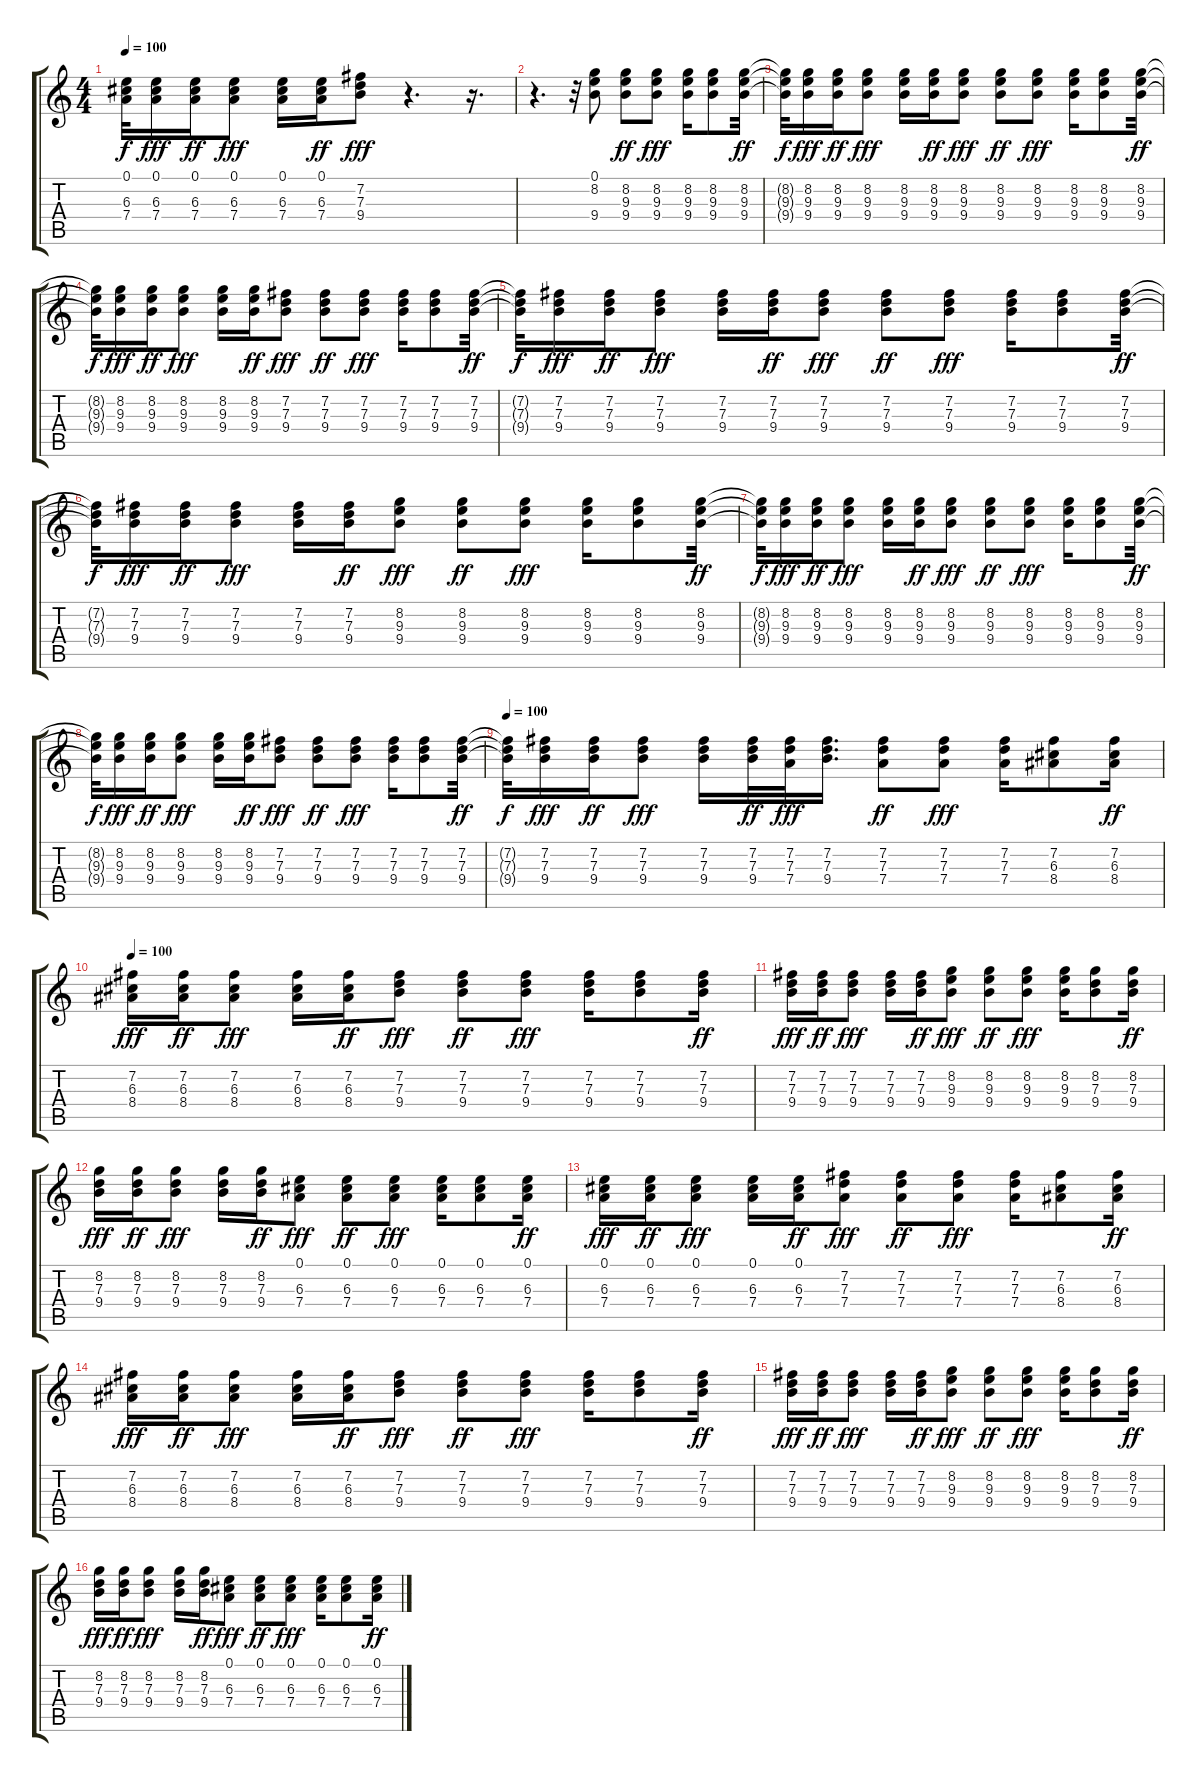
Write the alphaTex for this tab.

\track "" {instrument acousticguitarsteel}
\staff {score tabs}
\tuning (E4 B3 G3 D3 A2 E2) {hide}
\ts (4 4)
\tempo 100
\clef g2
\ks c
(0.1{t} 6.3{t} 7.4{t}).32{dy f} (0.1 6.3 7.4).16{dy fff} (0.1 6.3 7.4).16{dy ff} (0.1 6.3 7.4).8{dy fff} (0.1 6.3 7.4).16 (0.1 6.3 7.4).16{dy ff} (7.2 7.3 9.4).8{dy fff} r.4{d} r.16{d} |
r.4{d} r.32 (0.1 8.2 9.4).8 (8.2 9.3 9.4).8{dy ff} (8.2 9.3 9.4).8{dy fff} (8.2 9.3 9.4).16 (8.2 9.3 9.4).8 (8.2 9.3 9.4).32{dy ff} |
(8.2{t} 9.3{t} 9.4{t}).32{dy f} (8.2 9.3 9.4).16{dy fff} (8.2 9.3 9.4).16{dy ff} (8.2 9.3 9.4).8{dy fff} (8.2 9.3 9.4).16 (8.2 9.3 9.4).16{dy ff} (8.2 9.3 9.4).8{dy fff} (8.2 9.3 9.4).8{dy ff} (8.2 9.3 9.4).8{dy fff} (8.2 9.3 9.4).16 (8.2 9.3 9.4).8 (8.2 9.3 9.4).32{dy ff} |
(8.2{t} 9.3{t} 9.4{t}).32{dy f} (8.2 9.3 9.4).16{dy fff} (8.2 9.3 9.4).16{dy ff} (8.2 9.3 9.4).8{dy fff} (8.2 9.3 9.4).16 (8.2 9.3 9.4).16{dy ff} (7.2 7.3 9.4).8{dy fff} (7.2 7.3 9.4).8{dy ff} (7.2 7.3 9.4).8{dy fff} (7.2 7.3 9.4).16 (7.2 7.3 9.4).8 (7.2 7.3 9.4).32{dy ff} |
(7.2{t} 7.3{t} 9.4{t}).32{dy f} (7.2 7.3 9.4).16{dy fff} (7.2 7.3 9.4).16{dy ff} (7.2 7.3 9.4).8{dy fff} (7.2 7.3 9.4).16 (7.2 7.3 9.4).16{dy ff} (7.2 7.3 9.4).8{dy fff} (7.2 7.3 9.4).8{dy ff} (7.2 7.3 9.4).8{dy fff} (7.2 7.3 9.4).16 (7.2 7.3 9.4).8 (7.2 7.3 9.4).32{dy ff} |
(7.2{t} 7.3{t} 9.4{t}).32{dy f} (7.2 7.3 9.4).16{dy fff} (7.2 7.3 9.4).16{dy ff} (7.2 7.3 9.4).8{dy fff} (7.2 7.3 9.4).16 (7.2 7.3 9.4).16{dy ff} (8.2 9.3 9.4).8{dy fff} (8.2 9.3 9.4).8{dy ff} (8.2 9.3 9.4).8{dy fff} (8.2 9.3 9.4).16 (8.2 9.3 9.4).8 (8.2 9.3 9.4).32{dy ff} |
(8.2{t} 9.3{t} 9.4{t}).32{dy f} (8.2 9.3 9.4).16{dy fff} (8.2 9.3 9.4).16{dy ff} (8.2 9.3 9.4).8{dy fff} (8.2 9.3 9.4).16 (8.2 9.3 9.4).16{dy ff} (8.2 9.3 9.4).8{dy fff} (8.2 9.3 9.4).8{dy ff} (8.2 9.3 9.4).8{dy fff} (8.2 9.3 9.4).16 (8.2 9.3 9.4).8 (8.2 9.3 9.4).32{dy ff} |
(8.2{t} 9.3{t} 9.4{t}).32{dy f} (8.2 9.3 9.4).16{dy fff} (8.2 9.3 9.4).16{dy ff} (8.2 9.3 9.4).8{dy fff} (8.2 9.3 9.4).16 (8.2 9.3 9.4).16{dy ff} (7.2 7.3 9.4).8{dy fff} (7.2 7.3 9.4).8{dy ff} (7.2 7.3 9.4).8{dy fff} (7.2 7.3 9.4).16 (7.2 7.3 9.4).8 (7.2 7.3 9.4).32{dy ff} |
\tempo 100
(7.2{t} 7.3{t} 9.4{t}).32{dy f} (7.2 7.3 9.4).16{dy fff volume 11 instrument acousticguitarsteel} (7.2 7.3 9.4).16{dy ff} (7.2 7.3 9.4).8{dy fff} (7.2 7.3 9.4).16 (7.2 7.3 9.4).32{dy ff} (7.2 7.3 7.4).32{dy fff} (7.2 7.3 9.4).16{d} (7.2 7.3 7.4).8{dy ff} (7.2 7.3 7.4).8{dy fff} (7.2 7.3 7.4).16 (7.2 6.3 8.4).8 (7.2 6.3 8.4).16{dy ff} |
\tempo 100
(7.2 6.3 8.4).16{dy fff} (7.2 6.3 8.4).16{dy ff} (7.2 6.3 8.4).8{dy fff} (7.2 6.3 8.4).16 (7.2 6.3 8.4).16{dy ff} (7.2 7.3 9.4).8{dy fff} (7.2 7.3 9.4).8{dy ff} (7.2 7.3 9.4).8{dy fff} (7.2 7.3 9.4).16 (7.2 7.3 9.4).8 (7.2 7.3 9.4).16{dy ff} |
(7.2 7.3 9.4).16{dy fff} (7.2 7.3 9.4).16{dy ff} (7.2 7.3 9.4).8{dy fff} (7.2 7.3 9.4).16 (7.2 7.3 9.4).16{dy ff} (8.2 9.3 9.4).8{dy fff} (8.2 9.3 9.4).8{dy ff} (8.2 9.3 9.4).8{dy fff} (8.2 9.3 9.4).16 (8.2 7.3 9.4).8 (8.2 7.3 9.4).16{dy ff} |
(8.2 7.3 9.4).16{dy fff} (8.2 7.3 9.4).16{dy ff} (8.2 7.3 9.4).8{dy fff} (8.2 7.3 9.4).16 (8.2 7.3 9.4).16{dy ff} (0.1 6.3 7.4).8{dy fff} (0.1 6.3 7.4).8{dy ff} (0.1 6.3 7.4).8{dy fff} (0.1 6.3 7.4).16 (0.1 6.3 7.4).8 (0.1 6.3 7.4).16{dy ff} |
(0.1 6.3 7.4).16{dy fff} (0.1 6.3 7.4).16{dy ff} (0.1 6.3 7.4).8{dy fff} (0.1 6.3 7.4).16 (0.1 6.3 7.4).16{dy ff} (7.2 7.3 7.4).8{dy fff} (7.2 7.3 7.4).8{dy ff} (7.2 7.3 7.4).8{dy fff} (7.2 7.3 7.4).16 (7.2 6.3 8.4).8 (7.2 6.3 8.4).16{dy ff} |
(7.2 6.3 8.4).16{dy fff} (7.2 6.3 8.4).16{dy ff} (7.2 6.3 8.4).8{dy fff} (7.2 6.3 8.4).16 (7.2 6.3 8.4).16{dy ff} (7.2 7.3 9.4).8{dy fff} (7.2 7.3 9.4).8{dy ff} (7.2 7.3 9.4).8{dy fff} (7.2 7.3 9.4).16 (7.2 7.3 9.4).8 (7.2 7.3 9.4).16{dy ff} |
(7.2 7.3 9.4).16{dy fff} (7.2 7.3 9.4).16{dy ff} (7.2 7.3 9.4).8{dy fff} (7.2 7.3 9.4).16 (7.2 7.3 9.4).16{dy ff} (8.2 9.3 9.4).8{dy fff} (8.2 9.3 9.4).8{dy ff} (8.2 9.3 9.4).8{dy fff} (8.2 9.3 9.4).16 (8.2 7.3 9.4).8 (8.2 7.3 9.4).16{dy ff} |
(8.2 7.3 9.4).16{dy fff} (8.2 7.3 9.4).16{dy ff} (8.2 7.3 9.4).8{dy fff} (8.2 7.3 9.4).16 (8.2 7.3 9.4).16{dy ff} (0.1 6.3 7.4).8{dy fff} (0.1 6.3 7.4).8{dy ff} (0.1 6.3 7.4).8{dy fff} (0.1 6.3 7.4).16 (0.1 6.3 7.4).8 (0.1 6.3 7.4).16{dy ff}
